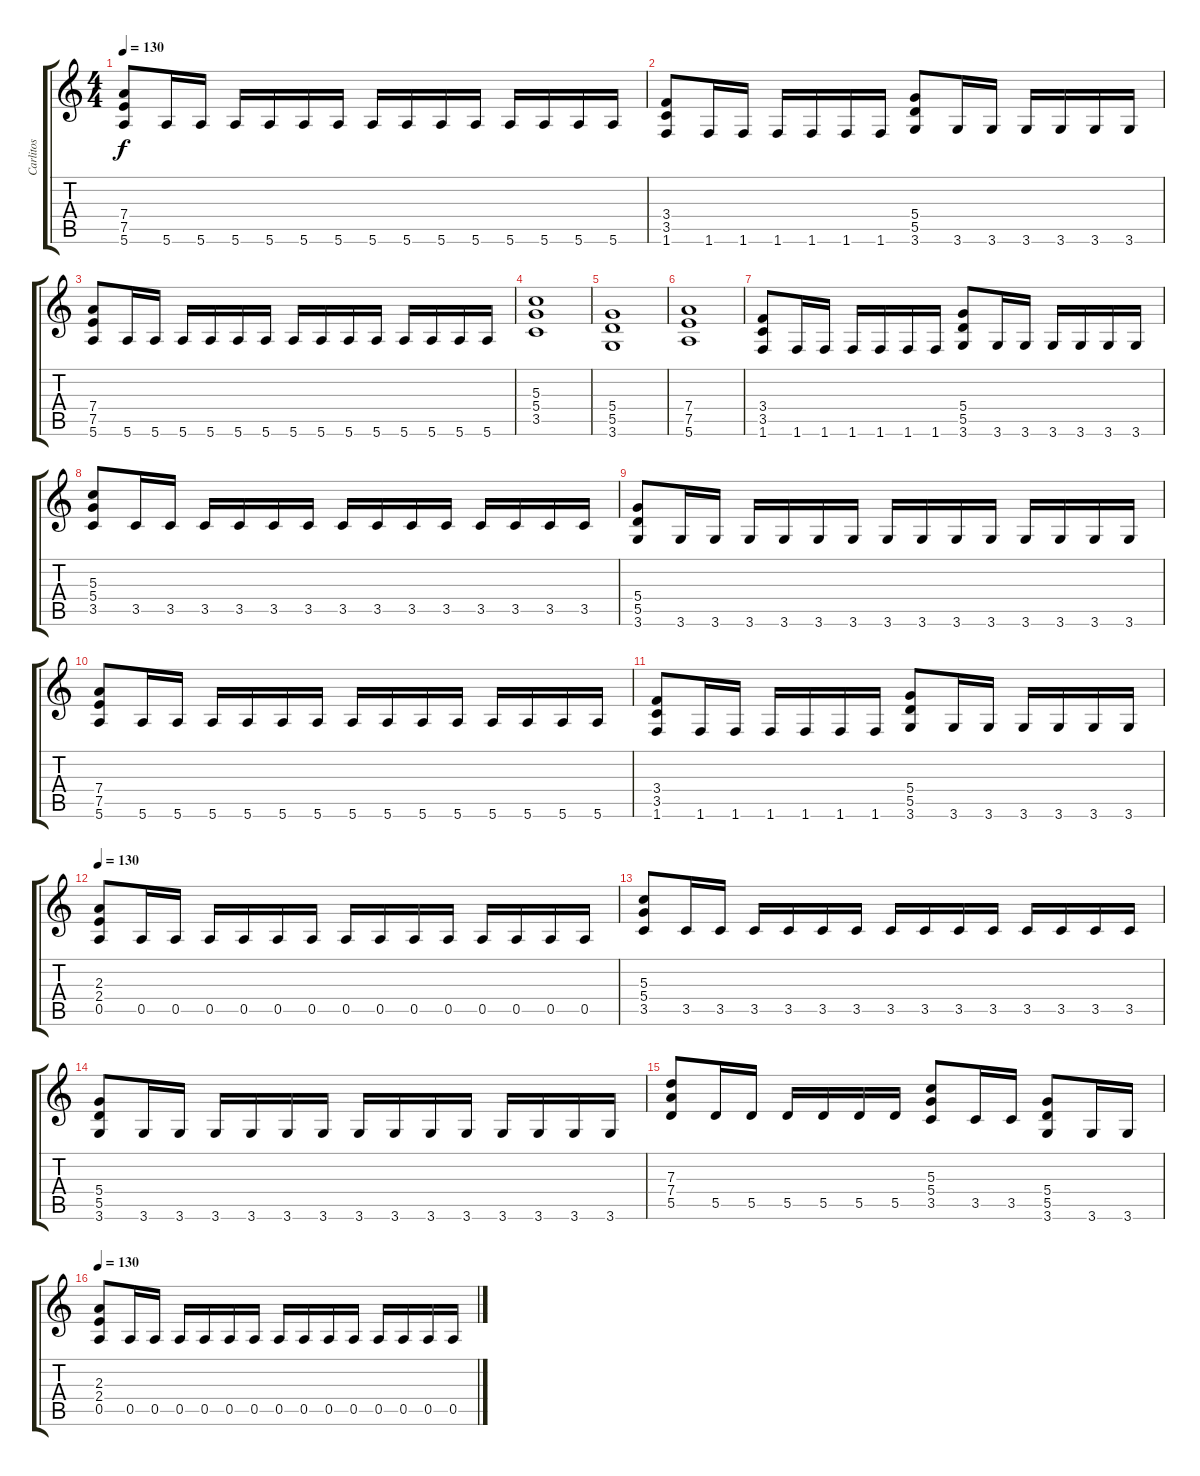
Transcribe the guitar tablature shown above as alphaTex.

\track ("Carlitos" "Carlitos") {instrument distortionguitar}
\staff {score tabs}
\tuning (E4 B3 G3 D3 A2 E2) {hide}
\ts (4 4)
\tempo 130
\clef g2
\ks c
(7.4 7.5 5.6).8{dy f} 5.6.16 5.6.16 5.6.16 5.6.16 5.6.16 5.6.16 5.6.16 5.6.16 5.6.16 5.6.16 5.6.16 5.6.16 5.6.16 5.6.16 |
(3.4 3.5 1.6).8 1.6.16 1.6.16 1.6.16 1.6.16 1.6.16 1.6.16 (5.4 5.5 3.6).8 3.6.16 3.6.16 3.6.16 3.6.16 3.6.16 3.6.16 |
(7.4 7.5 5.6).8 5.6.16 5.6.16 5.6.16 5.6.16 5.6.16 5.6.16 5.6.16 5.6.16 5.6.16 5.6.16 5.6.16 5.6.16 5.6.16 5.6.16 |
(5.3 5.4 3.5).1 |
(5.4 5.5 3.6).1 |
(7.4 7.5 5.6).1 |
(3.4 3.5 1.6).8 1.6.16 1.6.16 1.6.16 1.6.16 1.6.16 1.6.16 (5.4 5.5 3.6).8 3.6.16 3.6.16 3.6.16 3.6.16 3.6.16 3.6.16 |
(5.3 5.4 3.5).8 3.5.16 3.5.16 3.5.16 3.5.16 3.5.16 3.5.16 3.5.16 3.5.16 3.5.16 3.5.16 3.5.16 3.5.16 3.5.16 3.5.16 |
(5.4 5.5 3.6).8 3.6.16 3.6.16 3.6.16 3.6.16 3.6.16 3.6.16 3.6.16 3.6.16 3.6.16 3.6.16 3.6.16 3.6.16 3.6.16 3.6.16 |
(7.4 7.5 5.6).8 5.6.16 5.6.16 5.6.16 5.6.16 5.6.16 5.6.16 5.6.16 5.6.16 5.6.16 5.6.16 5.6.16 5.6.16 5.6.16 5.6.16 |
(3.4 3.5 1.6).8 1.6.16 1.6.16 1.6.16 1.6.16 1.6.16 1.6.16 (5.4 5.5 3.6).8 3.6.16 3.6.16 3.6.16 3.6.16 3.6.16 3.6.16 |
\tempo 200
\tempo 130
(2.3 2.4 0.5).8 0.5.16 0.5.16 0.5.16 0.5.16 0.5.16 0.5.16 0.5.16 0.5.16 0.5.16 0.5.16 0.5.16 0.5.16 0.5.16 0.5.16 |
(5.3 5.4 3.5).8 3.5.16 3.5.16 3.5.16 3.5.16 3.5.16 3.5.16 3.5.16 3.5.16 3.5.16 3.5.16 3.5.16 3.5.16 3.5.16 3.5.16 |
(5.4 5.5 3.6).8 3.6.16 3.6.16 3.6.16 3.6.16 3.6.16 3.6.16 3.6.16 3.6.16 3.6.16 3.6.16 3.6.16 3.6.16 3.6.16 3.6.16 |
(7.3 7.4 5.5).8 5.5.16 5.5.16 5.5.16 5.5.16 5.5.16 5.5.16 (5.3 5.4 3.5).8 3.5.16 3.5.16 (5.4 5.5 3.6).8 3.6.16 3.6.16 |
\tempo 200
\tempo 130
(2.3 2.4 0.5).8 0.5.16 0.5.16 0.5.16 0.5.16 0.5.16 0.5.16 0.5.16 0.5.16 0.5.16 0.5.16 0.5.16 0.5.16 0.5.16 0.5.16
